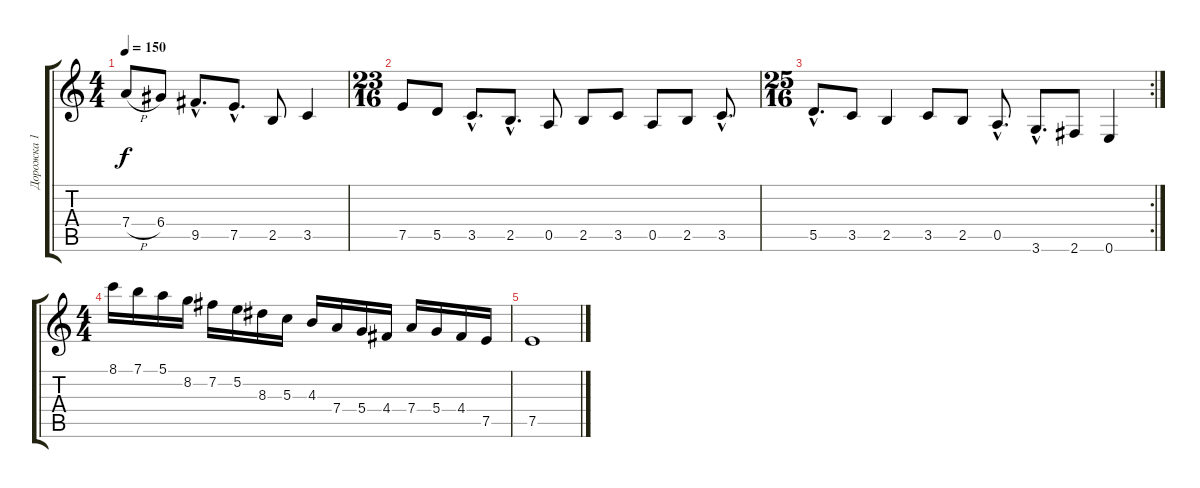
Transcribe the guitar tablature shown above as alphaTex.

\track ("Дорожка 1" "Дорожка 1") {instrument distortionguitar}
\staff {score tabs}
\tuning (E4 B3 G3 D3 A2 E2) {hide}
\ts (4 4)
\tempo 150
\clef g2
\ks c
7.4{h}.8{dy f} 6.4.8 9.5{hac}.8{d} 7.5{hac}.8{d} 2.5.8 3.5.4 |
\ts (23 16)
7.5.8 5.5.8 3.5{hac}.8{d} 2.5{hac}.8{d} 0.5.8 2.5.8 3.5.8 0.5.8 2.5.8 3.5{hac}.8{d} |
\rc 2
\ts (25 16)
5.5{hac}.8{d} 3.5.8 2.5.4 3.5.8 2.5.8 0.5{hac}.8{d} 3.6{hac}.8{d} 2.6.8 0.6.4 |
\ts (4 4)
8.1.16 7.1.16 5.1.16 8.2.16 7.2.16 5.2.16 8.3.16 5.3.16 4.3.16 7.4.16 5.4.16 4.4.16 7.4.16 5.4.16 4.4.16 7.5.16 |
7.5.1
